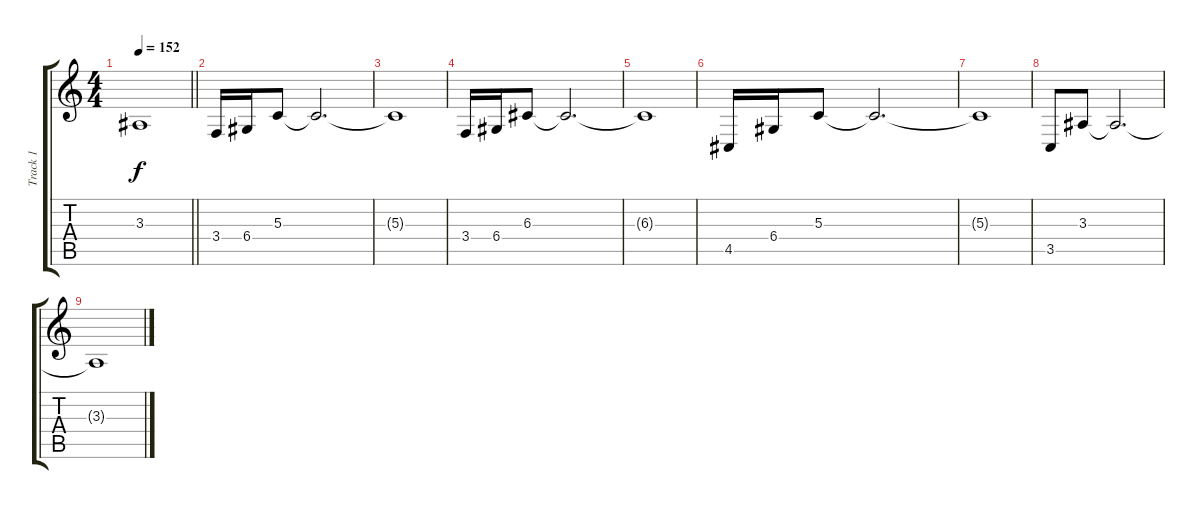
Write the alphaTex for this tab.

\track ("Track 1" "Track 1") {instrument pad2warm}
\staff {score tabs}
\tuning (E4 B3 G3 D3 A2 E2) {hide}
\ts (4 4)
\tempo 152
\clef g2
\barLineRight lightlight
\ks c
3.3{t}.1{dy f} |
3.4.16 6.4.16 5.3.8 5.3{t}.2{d} |
5.3{t}.1 |
3.4.16 6.4.16 6.3.8 6.3{t}.2{d} |
6.3{t}.1 |
4.5.16 6.4.16 5.3.8 5.3{t}.2{d} |
5.3{t}.1 |
3.5.8 3.3.8 3.3{t}.2{d} |
3.3{t}.1
